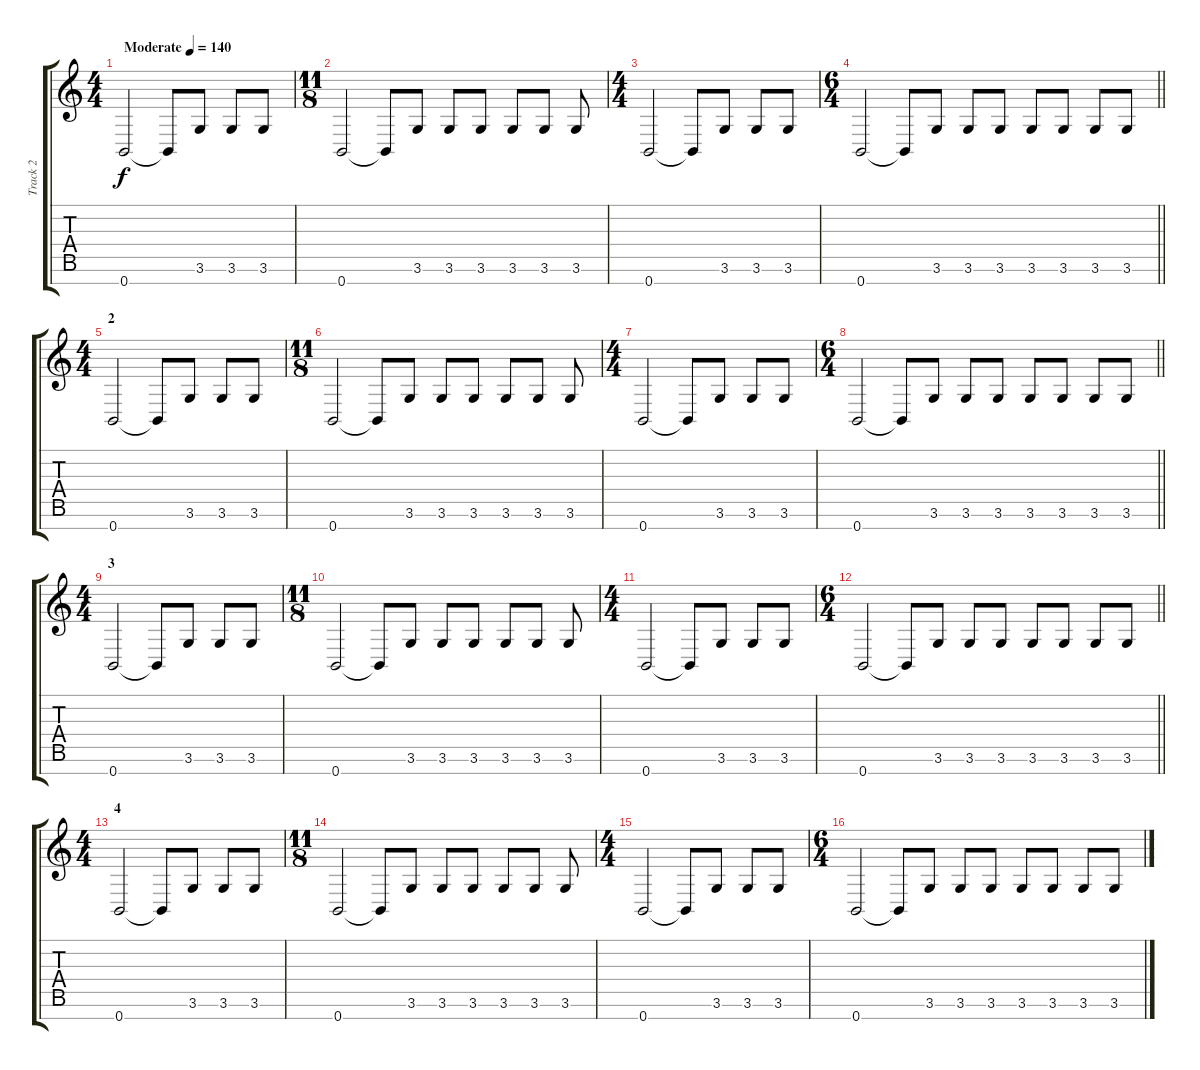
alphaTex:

\track ("Track 2" "Track 2") {instrument distortionguitar}
\staff {score tabs}
\tuning (E4 B3 G3 D3 A2 E2 B1) {hide}
\ts (4 4)
\tempo (140 "Moderate")
\clef g2
\ks c
0.7.2{dy f instrument distortionguitar} 0.7{t}.8 3.6.8 3.6.8 3.6.8 |
\ts (11 8)
0.7.2 0.7{t}.8 3.6.8 3.6.8 3.6.8 3.6.8 3.6.8 3.6.8 |
\ts (4 4)
0.7.2 0.7{t}.8 3.6.8 3.6.8 3.6.8 |
\ts (6 4)
\barLineRight lightlight
0.7.2 0.7{t}.8 3.6.8 3.6.8 3.6.8 3.6.8 3.6.8 3.6.8 3.6.8 |
\ts (4 4)
\section ("" "2")
0.7.2 0.7{t}.8 3.6.8 3.6.8 3.6.8 |
\ts (11 8)
0.7.2 0.7{t}.8 3.6.8 3.6.8 3.6.8 3.6.8 3.6.8 3.6.8 |
\ts (4 4)
0.7.2 0.7{t}.8 3.6.8 3.6.8 3.6.8 |
\ts (6 4)
\barLineRight lightlight
0.7.2 0.7{t}.8 3.6.8 3.6.8 3.6.8 3.6.8 3.6.8 3.6.8 3.6.8 |
\ts (4 4)
\section ("" "3")
0.7.2 0.7{t}.8 3.6.8 3.6.8 3.6.8 |
\ts (11 8)
0.7.2 0.7{t}.8 3.6.8 3.6.8 3.6.8 3.6.8 3.6.8 3.6.8 |
\ts (4 4)
0.7.2 0.7{t}.8 3.6.8 3.6.8 3.6.8 |
\ts (6 4)
\barLineRight lightlight
0.7.2 0.7{t}.8 3.6.8 3.6.8 3.6.8 3.6.8 3.6.8 3.6.8 3.6.8 |
\ts (4 4)
\section ("" "4")
0.7.2 0.7{t}.8 3.6.8 3.6.8 3.6.8 |
\ts (11 8)
0.7.2 0.7{t}.8 3.6.8 3.6.8 3.6.8 3.6.8 3.6.8 3.6.8 |
\ts (4 4)
0.7.2 0.7{t}.8 3.6.8 3.6.8 3.6.8 |
\ts (6 4)
0.7.2 0.7{t}.8 3.6.8 3.6.8 3.6.8 3.6.8 3.6.8 3.6.8 3.6.8
